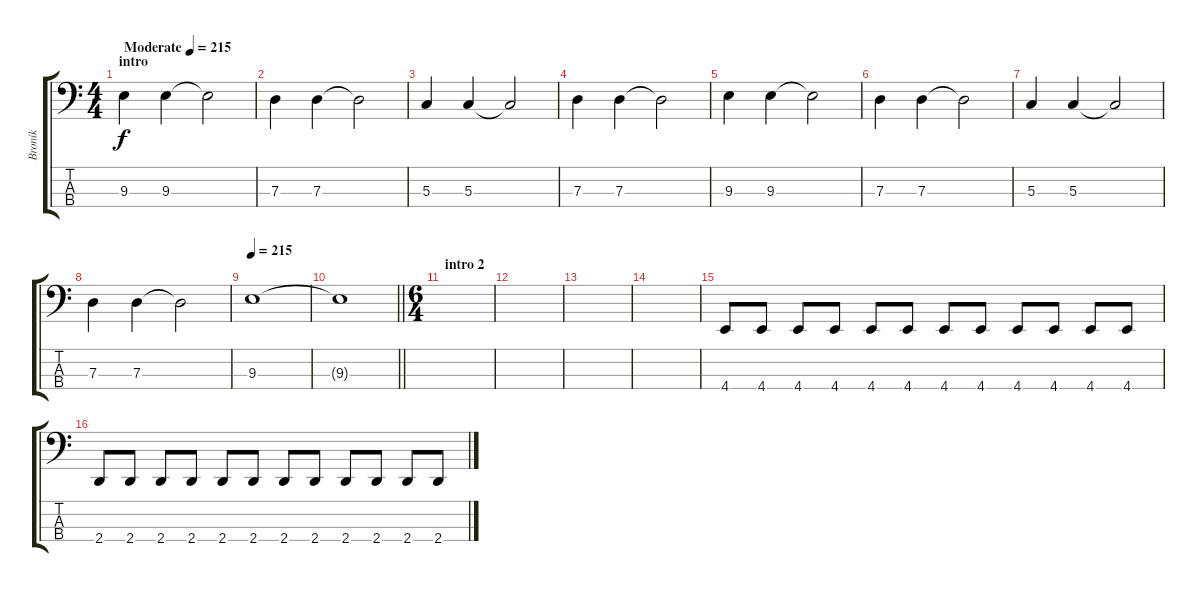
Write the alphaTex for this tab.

\track ("Bronik" "Bronik") {instrument electricbasspick}
\staff {score tabs}
\tuning (F2 C2 G1 C1) {hide}
\ts (4 4)
\section ("" "intro")
\tempo (215 "Moderate")
\tempo 107
\tempo (215 "Moderate")
\clef f4
\ks c
9.3.4{dy f instrument electricbasspick} 9.3.4 9.3{t}.2 |
7.3.4 7.3.4 7.3{t}.2 |
5.3.4 5.3.4 5.3{t}.2 |
7.3.4 7.3.4 7.3{t}.2 |
9.3.4 9.3.4 9.3{t}.2 |
7.3.4 7.3.4 7.3{t}.2 |
5.3.4 5.3.4 5.3{t}.2 |
7.3.4 7.3.4 7.3{t}.2 |
\tempo 215
9.3.1 |
\barLineRight lightlight
9.3{t}.1 |
\ts (6 4)
\section ("" "intro 2")
|
|
|
|
4.4.8 4.4.8 4.4.8 4.4.8 4.4.8 4.4.8 4.4.8 4.4.8 4.4.8 4.4.8 4.4.8 4.4.8 |
2.4.8 2.4.8 2.4.8 2.4.8 2.4.8 2.4.8 2.4.8 2.4.8 2.4.8 2.4.8 2.4.8 2.4.8
